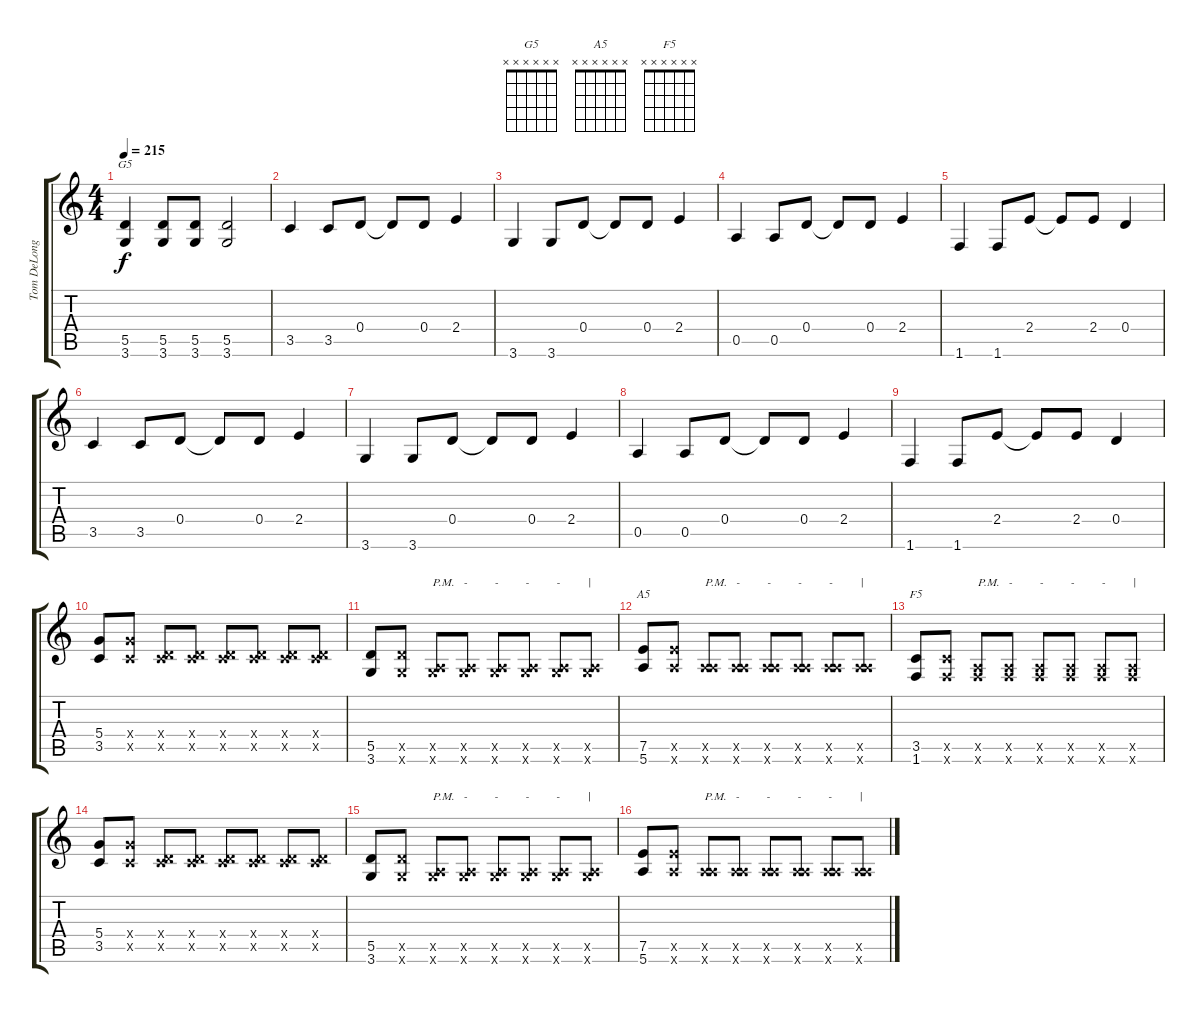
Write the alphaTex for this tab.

\track ("Tom DeLonge Distortion" "Tom DeLong") {instrument distortionguitar}
\staff {score tabs}
\tuning (E4 B3 G3 D3 A2 E2) {hide}
\chord ("G5" x x x x x x)
\chord ("A5" x x x x x x)
\chord ("F5" x x x x x x)
\ts (4 4)
\tempo 215
\clef g2
\ks c
(5.5 3.6).4{ch "G5" dy f} (5.5 3.6).8 (5.5 3.6).8 (5.5 3.6).2 |
3.5.4 3.5.8 0.4.8 0.4{t}.8 0.4.8 2.4.4 |
3.6.4 3.6.8 0.4.8 0.4{t}.8 0.4.8 2.4.4 |
0.5.4 0.5.8 0.4.8 0.4{t}.8 0.4.8 2.4.4 |
1.6.4 1.6.8 2.4.8 2.4{t}.8 2.4.8 0.4.4 |
3.5.4 3.5.8 0.4.8 0.4{t}.8 0.4.8 2.4.4 |
3.6.4 3.6.8 0.4.8 0.4{t}.8 0.4.8 2.4.4 |
0.5.4 0.5.8 0.4.8 0.4{t}.8 0.4.8 2.4.4 |
1.6.4 1.6.8 2.4.8 2.4{t}.8 2.4.8 0.4.4 |
(5.4 3.5).8 (5.4{x} 3.5{x}).8 (0.4{x} 3.5{x}).8 (0.4{x} 3.5{x}).8 (0.4{x} 3.5{x}).8 (0.4{x} 3.5{x}).8 (0.4{x} 3.5{x}).8 (0.4{x} 3.5{x}).8 |
(5.5 3.6).8 (5.5{x} 3.6{x}).8 (0.5{x} 3.6{x}).8{txt "P.M."} (0.5{x} 3.6{x}).8{txt "-"} (0.5{x} 3.6{x}).8{txt "-"} (0.5{x} 3.6{x}).8{txt "-"} (0.5{x} 3.6{x}).8{txt "-"} (0.5{x} 3.6{x}).8{txt "|"} |
(7.5 5.6).8{ch "A5"} (7.5{x} 5.6{x}).8 (0.5{x} 5.6{x}).8{txt "P.M."} (0.5{x} 5.6{x}).8{txt "-"} (0.5{x} 5.6{x}).8{txt "-"} (0.5{x} 5.6{x}).8{txt "-"} (0.5{x} 5.6{x}).8{txt "-"} (0.5{x} 5.6{x}).8{txt "|"} |
(3.5 1.6).8{ch "F5"} (3.5{x} 1.6{x}).8 (0.5{x} 1.6{x}).8{txt "P.M."} (0.5{x} 1.6{x}).8{txt "-"} (0.5{x} 1.6{x}).8{txt "-"} (0.5{x} 1.6{x}).8{txt "-"} (0.5{x} 1.6{x}).8{txt "-"} (0.5{x} 1.6{x}).8{txt "|"} |
(5.4 3.5).8 (5.4{x} 3.5{x}).8 (0.4{x} 3.5{x}).8 (0.4{x} 3.5{x}).8 (0.4{x} 3.5{x}).8 (0.4{x} 3.5{x}).8 (0.4{x} 3.5{x}).8 (0.4{x} 3.5{x}).8 |
(5.5 3.6).8 (5.5{x} 3.6{x}).8 (0.5{x} 3.6{x}).8{txt "P.M."} (0.5{x} 3.6{x}).8{txt "-"} (0.5{x} 3.6{x}).8{txt "-"} (0.5{x} 3.6{x}).8{txt "-"} (0.5{x} 3.6{x}).8{txt "-"} (0.5{x} 3.6{x}).8{txt "|"} |
(7.5 5.6).8 (7.5{x} 5.6{x}).8 (0.5{x} 5.6{x}).8{txt "P.M."} (0.5{x} 5.6{x}).8{txt "-"} (0.5{x} 5.6{x}).8{txt "-"} (0.5{x} 5.6{x}).8{txt "-"} (0.5{x} 5.6{x}).8{txt "-"} (0.5{x} 5.6{x}).8{txt "|"}
